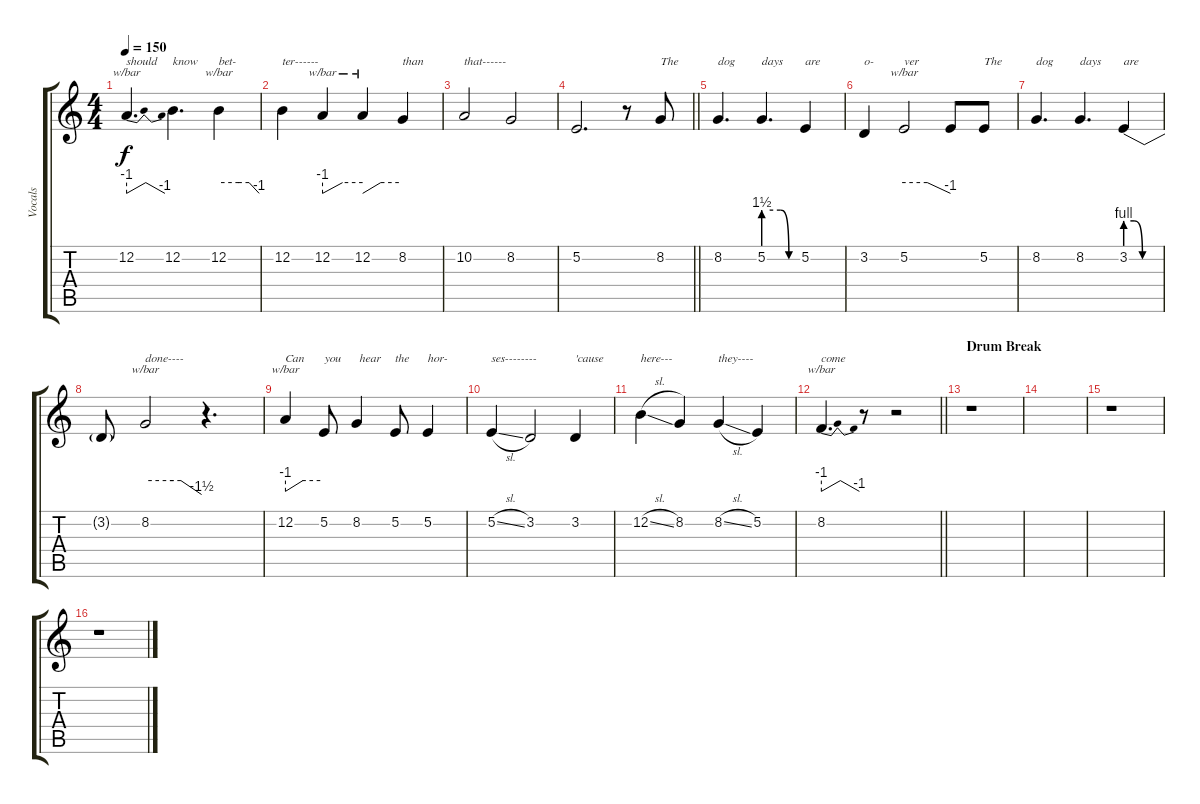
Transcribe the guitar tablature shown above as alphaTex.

\track ("Vocals" "Vocals") {instrument clarinet}
\staff {score tabs}
\tuning (E4 B3 G3 D3 A2 E2) {hide}
\ts (4 4)
\tempo 150
\clef g2
\ks c
12.2.4{d tbe (dip default 0 -4 15 0 45 0 60 -4) txt "should" dy f} 12.2.4{d txt "know"} 12.2.4{tbe (custom default 0 0 30 0 45 0 60 -4) txt "bet-"} |
12.2.4{txt "ter------"} 12.2.4{tbe (custom default 0 -4 30 0 60 0)} 12.2.4{tbe (custom default 0 -4 30 0 60 0)} 8.2.4{txt "than"} |
10.2.2{txt "that------"} 8.2.2 |
\barLineRight lightlight
5.2.2{d} r.8 8.2.8{txt "The"} |
8.2.4{d txt "dog"} 5.2{be (custom 0 6 30 6 45 0 60 0)}.4{d txt "days"} 5.2.4{txt "are"} |
3.2.4{txt "o-"} 5.2.2{tbe (custom default 0 0 30 0 60 -4) txt "ver"} 5.2{t}.8 5.2.8{txt "The"} |
8.2.4{d txt "dog"} 8.2.4{d txt "days"} 3.2{be (custom 0 4 15 4 30 0 60 0)}.4{txt "are"} |
3.2{t}.8 8.2.2{tbe (custom default 0 0 30 0 38 0 60 -6) txt "done----"} r.4{d} |
12.2.4{tbe (custom default 0 -4 30 0 60 0) txt "Can"} 5.2.8{txt "you"} 8.2.4{txt " hear"} 5.2.8{txt "the"} 5.2.4{txt "hor-"} |
5.2{sl}.4{txt "ses--------"} 3.2.2 3.2.4{txt "'cause"} |
12.2{sl}.4{txt "here---"} 8.2.4 8.2{sl}.4{txt "they----"} 5.2.4 |
\barLineRight lightlight
8.2.4{d tbe (dip default 0 -4 10 0 37 0 60 -4) txt "come"} r.8 r.2 |
\section ("" "Drum Break")
r.1 |
|
r.1 |
r.1
